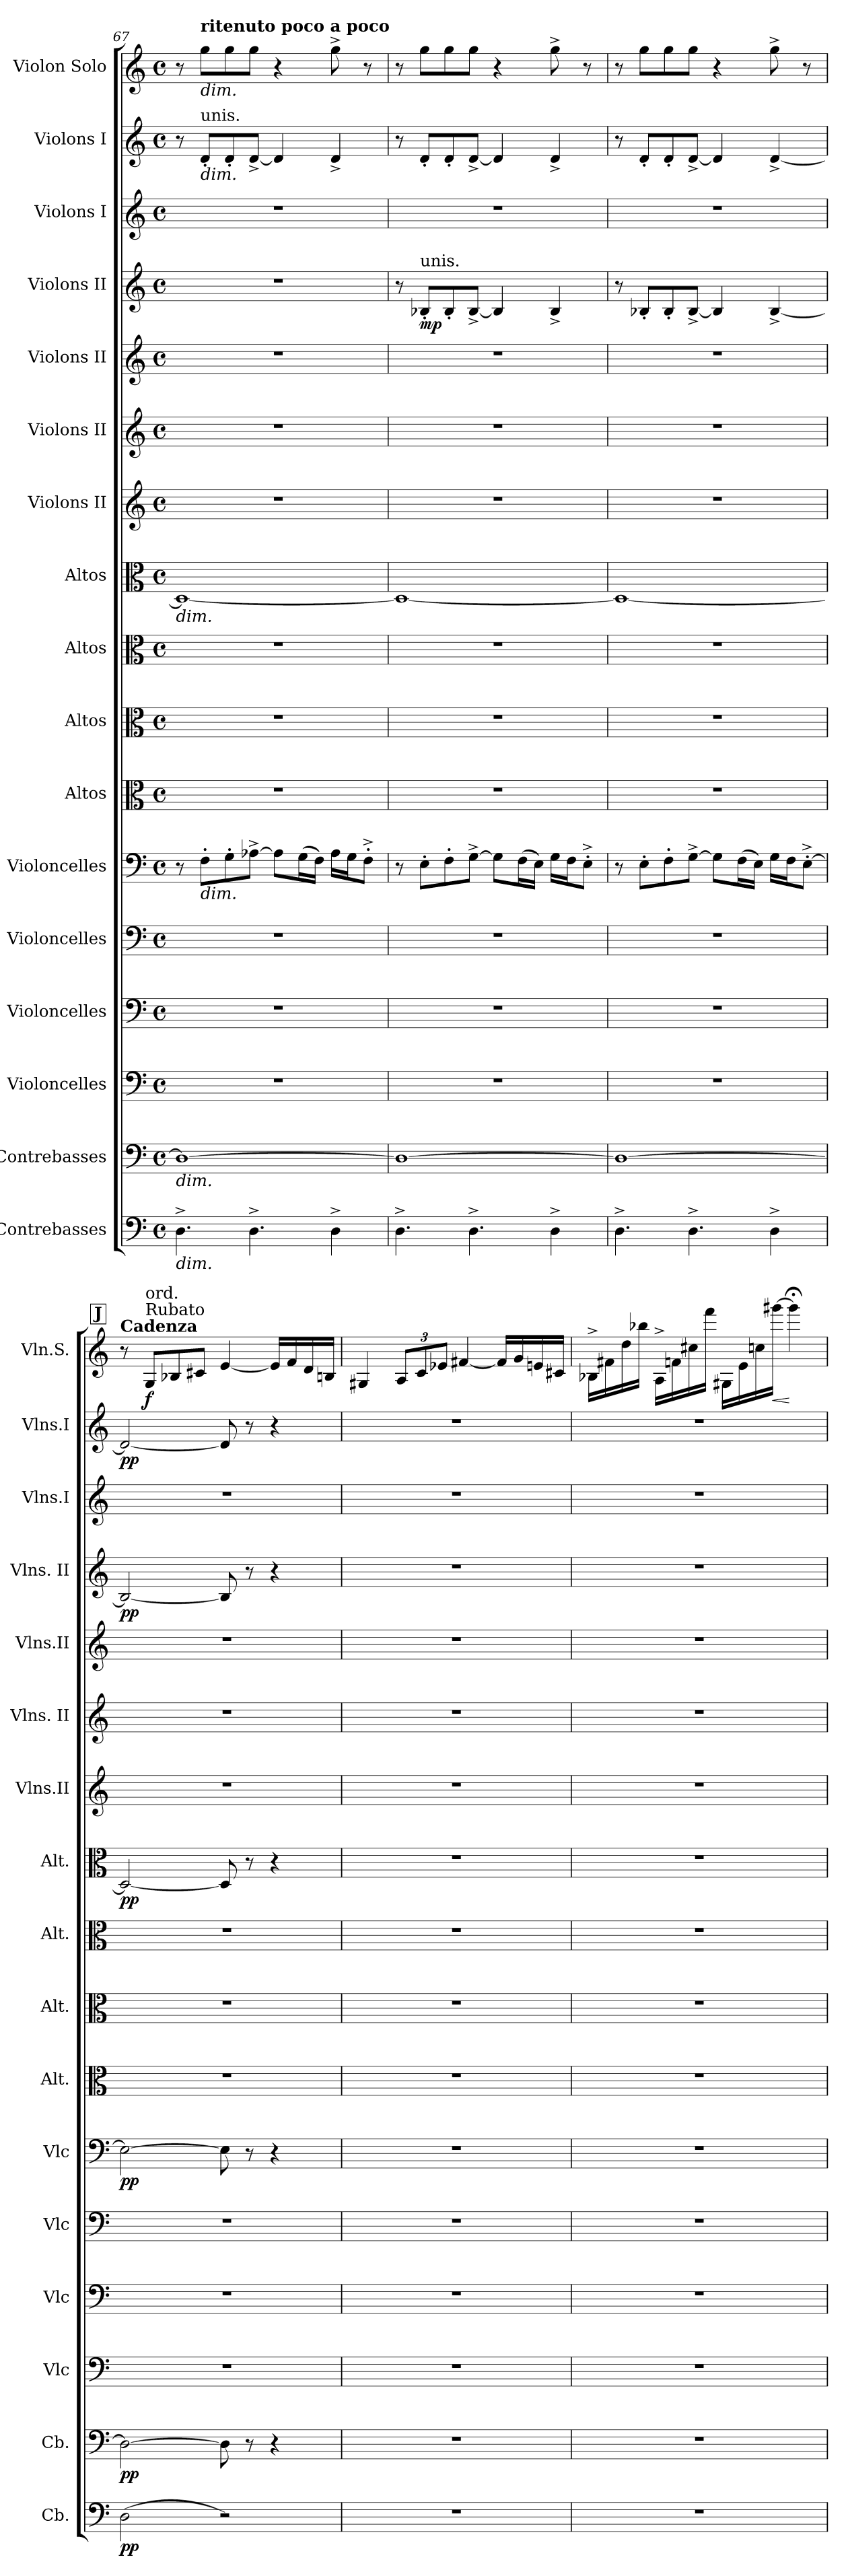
**kern	**dynam	**kern	**dynam	**kern	**kern	**kern	**kern	**dynam	**kern	**kern	**kern	**kern	**dynam	**kern	**kern	**kern	**kern	**dynam	**kern	**kern	**dynam	**kern	**dynam
*part17	*part17	*part16	*part16	*part15	*part14	*part13	*part12	*part12	*part11	*part10	*part9	*part8	*part8	*part7	*part6	*part5	*part4	*part4	*part3	*part2	*part2	*part1	*part1
*staff17	*staff17	*staff16	*staff16	*staff15	*staff14	*staff13	*staff12	*staff12	*staff11	*staff10	*staff9	*staff8	*staff8	*staff7	*staff6	*staff5	*staff4	*staff4	*staff3	*staff2	*staff2	*staff1	*staff1
*I"Contrebasses	*	*I"Contrebasses	*	*I"Violoncelles	*I"Violoncelles	*I"Violoncelles	*I"Violoncelles	*	*I"Altos	*I"Altos	*I"Altos	*I"Altos	*	*I"Violons II	*I"Violons II	*I"Violons II	*I"Violons II	*	*I"Violons I	*I"Violons I	*	*I"Violon Solo	*
*I'Cb.	*	*I'Cb.	*	*I'Vlc	*I'Vlc	*I'Vlc	*I'Vlc	*	*I'Alt.	*I'Alt.	*I'Alt.	*I'Alt.	*	*I'Vlns.II	*I'Vlns. II	*I'Vlns.II	*I'Vlns. II	*	*I'Vlns.I	*I'Vlns.I	*	*I'Vln.S.	*
!!LO:LB:g=z
*clefF4	*	*clefF4	*	*clefF4	*clefF4	*clefF4	*clefF4	*	*clefC3	*clefC3	*clefC3	*clefC3	*	*clefG2	*clefG2	*clefG2	*clefG2	*	*clefG2	*clefG2	*	*clefG2	*
*ITrd7c12	*	*ITrd7c12	*	*	*	*	*	*	*	*	*	*	*	*	*	*	*	*	*	*	*	*	*
*k[]	*	*k[]	*	*k[]	*k[]	*k[]	*k[]	*	*k[]	*k[]	*k[]	*k[]	*	*k[]	*k[]	*k[]	*k[]	*	*k[]	*k[]	*	*k[]	*
*M4/4	*	*M4/4	*	*M4/4	*M4/4	*M4/4	*M4/4	*	*M4/4	*M4/4	*M4/4	*M4/4	*	*M4/4	*M4/4	*M4/4	*M4/4	*	*M4/4	*M4/4	*	*M4/4	*
*met(c)	*	*met(c)	*	*met(c)	*met(c)	*met(c)	*met(c)	*	*met(c)	*met(c)	*met(c)	*met(c)	*	*met(c)	*met(c)	*met(c)	*met(c)	*	*met(c)	*met(c)	*	*met(c)	*
=67	=67	=67	=67	=67	=67	=67	=67	=67	=67	=67	=67	=67	=67	=67	=67	=67	=67	=67	=67	=67	=67	=67	=67
!	!	!	!	!	!	!	!	!	!	!	!	!LO:TX:b:i:t=dim.	!	!	!	!	!	!	!	!	!	!	!
!	!	!LO:TX:b:i:t=dim.	!	!	!	!	!	!	!	!	!	!	!	!	!	!	!	!	!	!	!	!	!
!LO:TX:b:i:t=dim.	!	!	!	!	!	!	!	!	!	!	!	!	!	!	!	!	!	!	!	!	!	!	!
4.DD^\	.	1DD_	.	1r	1r	1r	8r	.	1r	1r	1r	1D_	.	1r	1r	1r	1r	.	1r	8r	.	8r	.
!	!	!	!	!	!	!	!	!	!	!	!	!	!	!	!	!	!	!	!	!	!	!LO:TX:B:t=ritenuto poco a poco	!
!	!	!	!	!	!	!	!	!	!	!	!	!	!	!	!	!	!	!	!	!	!	!LO:TX:b:i:t=dim.	!
!	!	!	!	!	!	!	!	!	!	!	!	!	!	!	!	!	!	!	!	!LO:TX:a:t=unis.	!	!	!
!	!	!	!	!	!	!	!	!	!	!	!	!	!	!	!	!	!	!	!	!LO:TX:b:i:t=dim.	!	!	!
!	!	!	!	!	!	!	!LO:TX:b:i:t=dim.	!	!	!	!	!	!	!	!	!	!	!	!	!	!	!	!
.	.	.	.	.	.	.	8F'\L	.	.	.	.	.	.	.	.	.	.	.	.	8d'/L	.	8gg\L	.
.	.	.	.	.	.	.	8G'\	.	.	.	.	.	.	.	.	.	.	.	.	8d'/	.	8gg\	.
4.DD^\	.	.	.	.	.	.	[8A-X^\J	.	.	.	.	.	.	.	.	.	.	.	.	[8d^/J	.	8gg\J	.
.	.	.	.	.	.	.	8A-\L]	.	.	.	.	.	.	.	.	.	.	.	.	4d/]	.	4r	.
.	.	.	.	.	.	.	(>16G\L	.	.	.	.	.	.	.	.	.	.	.	.	.	.	.	.
.	.	.	.	.	.	.	16F\JJ)	.	.	.	.	.	.	.	.	.	.	.	.	.	.	.	.
4DD^\	.	.	.	.	.	.	16A-\LL	.	.	.	.	.	.	.	.	.	.	.	.	4d^/	.	8gg^\	.
.	.	.	.	.	.	.	16G\J	.	.	.	.	.	.	.	.	.	.	.	.	.	.	.	.
.	.	.	.	.	.	.	8F'^\J	.	.	.	.	.	.	.	.	.	.	.	.	.	.	8r	.
=68	=68	=68	=68	=68	=68	=68	=68	=68	=68	=68	=68	=68	=68	=68	=68	=68	=68	=68	=68	=68	=68	=68	=68
4.DD^\	.	1DD_	.	1r	1r	1r	8r	.	1r	1r	1r	1D_	.	1r	1r	1r	8r	.	1r	8r	.	8r	.
!	!	!	!	!	!	!	!	!	!	!	!	!	!	!	!	!	!LO:TX:a:t=unis.	!	!	!	!	!	!
!	!	!	!	!	!	!	!	!	!	!	!	!	!	!	!	!	!	!LO:DY:b	!	!	!	!	!
.	.	.	.	.	.	.	8E'\L	.	.	.	.	.	.	.	.	.	8B-X'/L	mp	.	8d'/L	.	8gg\L	.
.	.	.	.	.	.	.	8F'\	.	.	.	.	.	.	.	.	.	8B-'/	.	.	8d'/	.	8gg\	.
4.DD^\	.	.	.	.	.	.	[8G^\J	.	.	.	.	.	.	.	.	.	[8B-^/J	.	.	[8d^/J	.	8gg\J	.
.	.	.	.	.	.	.	8G\L]	.	.	.	.	.	.	.	.	.	4B-/]	.	.	4d/]	.	4r	.
.	.	.	.	.	.	.	(>16F\L	.	.	.	.	.	.	.	.	.	.	.	.	.	.	.	.
.	.	.	.	.	.	.	16E\JJ)	.	.	.	.	.	.	.	.	.	.	.	.	.	.	.	.
4DD^\	.	.	.	.	.	.	16G\LL	.	.	.	.	.	.	.	.	.	4B-^/	.	.	4d^/	.	8gg^\	.
.	.	.	.	.	.	.	16F\J	.	.	.	.	.	.	.	.	.	.	.	.	.	.	.	.
.	.	.	.	.	.	.	8E'^\J	.	.	.	.	.	.	.	.	.	.	.	.	.	.	8r	.
=69	=69	=69	=69	=69	=69	=69	=69	=69	=69	=69	=69	=69	=69	=69	=69	=69	=69	=69	=69	=69	=69	=69	=69
4.DD^\	.	1DD_	.	1r	1r	1r	8r	.	1r	1r	1r	1D_	.	1r	1r	1r	8r	.	1r	8r	.	8r	.
.	.	.	.	.	.	.	8E'\L	.	.	.	.	.	.	.	.	.	8B-X'/L	.	.	8d'/L	.	8gg\L	.
.	.	.	.	.	.	.	8F'\	.	.	.	.	.	.	.	.	.	8B-'/	.	.	8d'/	.	8gg\	.
4.DD^\	.	.	.	.	.	.	[8G^\J	.	.	.	.	.	.	.	.	.	[8B-^/J	.	.	[8d^/J	.	8gg\J	.
.	.	.	.	.	.	.	8G\L]	.	.	.	.	.	.	.	.	.	4B-/]	.	.	4d/]	.	4r	.
.	.	.	.	.	.	.	(>16F\L	.	.	.	.	.	.	.	.	.	.	.	.	.	.	.	.
.	.	.	.	.	.	.	16E\JJ)	.	.	.	.	.	.	.	.	.	.	.	.	.	.	.	.
4DD^\	.	.	.	.	.	.	16G\LL	.	.	.	.	.	.	.	.	.	[4B-^/	.	.	[4d^/	.	8gg^\	.
.	.	.	.	.	.	.	16F\J	.	.	.	.	.	.	.	.	.	.	.	.	.	.	.	.
.	.	.	.	.	.	.	[8E'^\J	.	.	.	.	.	.	.	.	.	.	.	.	.	.	8r	.
!!LO:PB:g=z
!!LO:REH:place=s1:a:B:fs=14:t=J
=70	=70	=70	=70	=70	=70	=70	=70	=70	=70	=70	=70	=70	=70	=70	=70	=70	=70	=70	=70	=70	=70	=70	=70
!	!	!	!	!	!	!	!	!	!	!	!	!	!	!	!	!	!	!	!	!	!	!LO:TX:B:t=Cadenza	!
!	!LO:DY:b	!	!LO:DY:b	!	!	!	!	!LO:DY:b	!	!	!	!	!LO:DY:b	!	!	!	!	!LO:DY:b	!	!	!LO:DY:b	!	!
(>2DD\	pp	2DD\_	pp	1r	1r	1r	2E\_	pp	1r	1r	1r	2D/_	pp	1r	1r	1r	2B-/_	pp	1r	2d/_	pp	8r	.
!	!	!	!	!	!	!	!	!	!	!	!	!	!	!	!	!	!	!	!	!	!	!LO:TX:a:t=Rubato	!
!	!	!	!	!	!	!	!	!	!	!	!	!	!	!	!	!	!	!	!	!	!	!LO:TX:a:t=ord.	!
!	!	!	!	!	!	!	!	!	!	!	!	!	!	!	!	!	!	!	!	!	!	!	!LO:DY:b
.	.	.	.	.	.	.	.	.	.	.	.	.	.	.	.	.	.	.	.	.	.	8G/L	f
.	.	.	.	.	.	.	.	.	.	.	.	.	.	.	.	.	.	.	.	.	.	8B-X/	.
.	.	.	.	.	.	.	.	.	.	.	.	.	.	.	.	.	.	.	.	.	.	8c#X/J	.
2r)	.	8DD\]	.	.	.	.	8E\]	.	.	.	.	8D/]	.	.	.	.	8B-/]	.	.	8d/]	.	[4e/	.
.	.	8r	.	.	.	.	8r	.	.	.	.	8r	.	.	.	.	8r	.	.	8r	.	.	.
.	.	4r	.	.	.	.	4r	.	.	.	.	4r	.	.	.	.	4r	.	.	4r	.	16e/LL]	.
.	.	.	.	.	.	.	.	.	.	.	.	.	.	.	.	.	.	.	.	.	.	16f/	.
.	.	.	.	.	.	.	.	.	.	.	.	.	.	.	.	.	.	.	.	.	.	16d/	.
.	.	.	.	.	.	.	.	.	.	.	.	.	.	.	.	.	.	.	.	.	.	16Bn/JJ	.
=71	=71	=71	=71	=71	=71	=71	=71	=71	=71	=71	=71	=71	=71	=71	=71	=71	=71	=71	=71	=71	=71	=71	=71
1r	.	1r	.	1r	1r	1r	1r	.	1r	1r	1r	1r	.	1r	1r	1r	1r	.	1r	1r	.	4G#X/	.
*	*	*	*	*	*	*	*	*	*	*	*	*	*	*	*	*	*	*	*	*	*	*Xbrackettup	*
.	.	.	.	.	.	.	.	.	.	.	.	.	.	.	.	.	.	.	.	.	.	12A/L	.
.	.	.	.	.	.	.	.	.	.	.	.	.	.	.	.	.	.	.	.	.	.	12c/	.
.	.	.	.	.	.	.	.	.	.	.	.	.	.	.	.	.	.	.	.	.	.	12e-X/J	.
.	.	.	.	.	.	.	.	.	.	.	.	.	.	.	.	.	.	.	.	.	.	[4f#X/	.
.	.	.	.	.	.	.	.	.	.	.	.	.	.	.	.	.	.	.	.	.	.	16f#/LL]	.
.	.	.	.	.	.	.	.	.	.	.	.	.	.	.	.	.	.	.	.	.	.	16g/	.
.	.	.	.	.	.	.	.	.	.	.	.	.	.	.	.	.	.	.	.	.	.	16en/	.
.	.	.	.	.	.	.	.	.	.	.	.	.	.	.	.	.	.	.	.	.	.	16c#X/JJ	.
=72	=72	=72	=72	=72	=72	=72	=72	=72	=72	=72	=72	=72	=72	=72	=72	=72	=72	=72	=72	=72	=72	=72	=72
1r	.	1r	.	1r	1r	1r	1r	.	1r	1r	1r	1r	.	1r	1r	1r	1r	.	1r	1r	.	16B-X^\LL	.
.	.	.	.	.	.	.	.	.	.	.	.	.	.	.	.	.	.	.	.	.	.	16f#X\	.
.	.	.	.	.	.	.	.	.	.	.	.	.	.	.	.	.	.	.	.	.	.	16dd\	.
.	.	.	.	.	.	.	.	.	.	.	.	.	.	.	.	.	.	.	.	.	.	16bb-X\JJ	.
.	.	.	.	.	.	.	.	.	.	.	.	.	.	.	.	.	.	.	.	.	.	16A^\LL	.
.	.	.	.	.	.	.	.	.	.	.	.	.	.	.	.	.	.	.	.	.	.	16fn\	.
.	.	.	.	.	.	.	.	.	.	.	.	.	.	.	.	.	.	.	.	.	.	16cc#X\	.
.	.	.	.	.	.	.	.	.	.	.	.	.	.	.	.	.	.	.	.	.	.	16fff\JJ	.
.	.	.	.	.	.	.	.	.	.	.	.	.	.	.	.	.	.	.	.	.	.	16G#X\LL	.
.	.	.	.	.	.	.	.	.	.	.	.	.	.	.	.	.	.	.	.	.	.	16e\	.
.	.	.	.	.	.	.	.	.	.	.	.	.	.	.	.	.	.	.	.	.	.	16ccn\	.
!	!	!	!	!	!	!	!	!	!	!	!	!	!	!	!	!	!	!	!	!	!	!	!LO:HP:b
.	.	.	.	.	.	.	.	.	.	.	.	.	.	.	.	.	.	.	.	.	.	[16ggg#X\JJ	<
.	.	.	.	.	.	.	.	.	.	.	.	.	.	.	.	.	.	.	.	.	.	4ggg#;<\]	[
=	=	=	=	=	=	=	=	=	=	=	=	=	=	=	=	=	=	=	=	=	=	=	=
*-	*-	*-	*-	*-	*-	*-	*-	*-	*-	*-	*-	*-	*-	*-	*-	*-	*-	*-	*-	*-	*-	*-	*-
